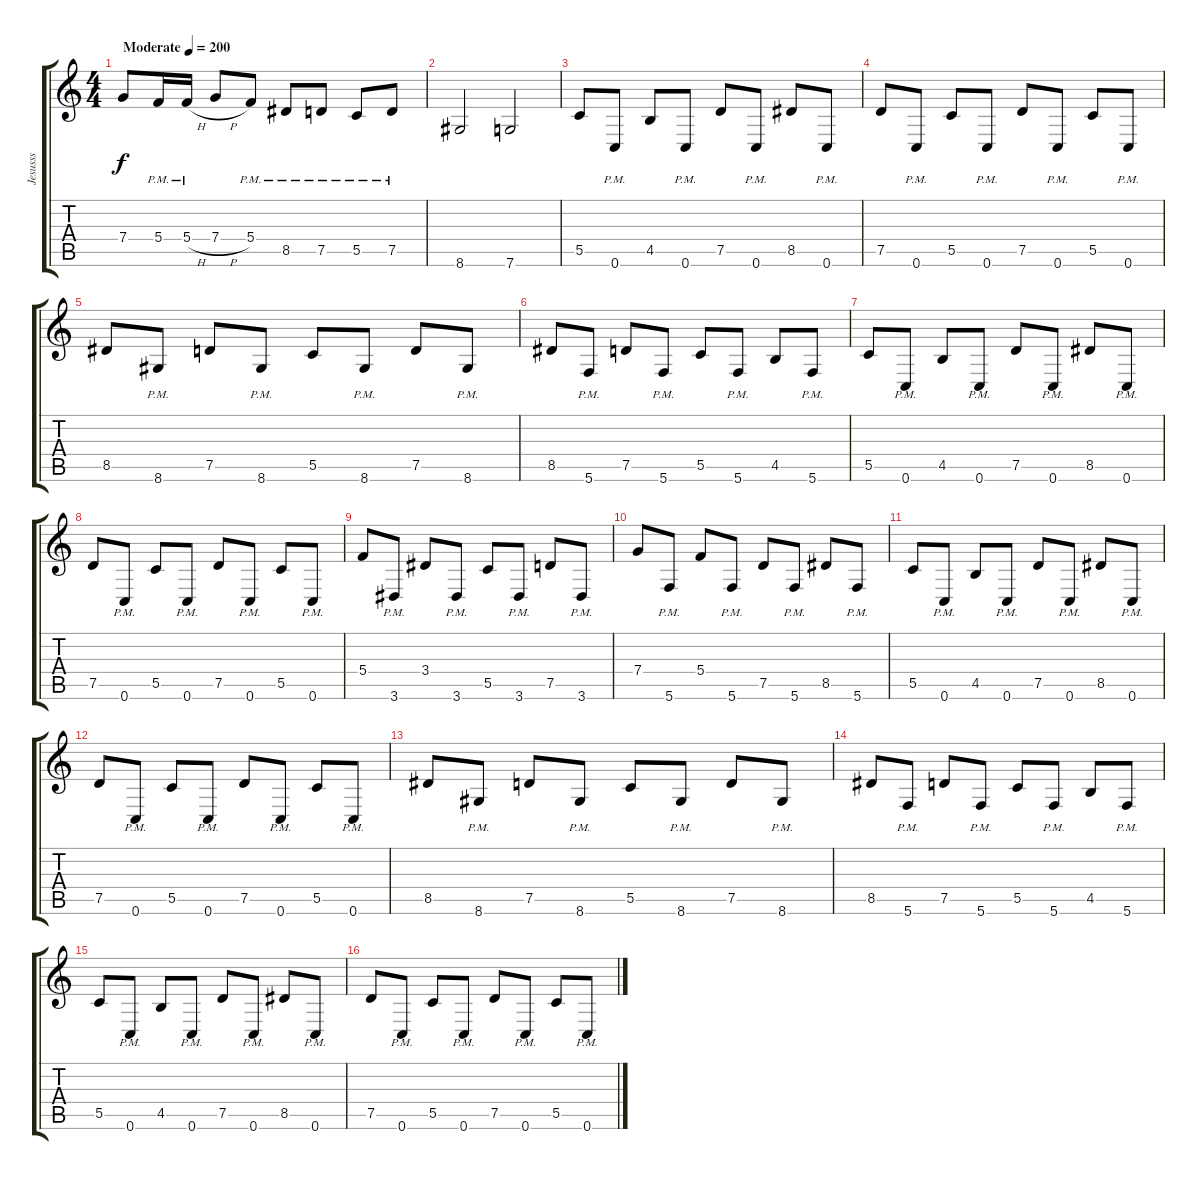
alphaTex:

\track ("Jesusss" "Jesusss") {instrument distortionguitar}
\staff {score tabs}
\tuning (D4 A3 F3 C3 G2 C2) {hide}
\ts (4 4)
\tempo (200 "Moderate")
\clef g2
\ks c
7.4.8{dy f instrument distortionguitar} 5.4{pm}.16 5.4{h pm}.16 7.4{h}.8 5.4{pm}.8 8.5{pm}.8 7.5{pm}.8 5.5{pm}.8 7.5{pm}.8 |
8.6.2 7.6.2 |
5.5.8 0.6{pm}.8 4.5.8 0.6{pm}.8 7.5.8 0.6{pm}.8 8.5.8 0.6{pm}.8 |
7.5.8 0.6{pm}.8 5.5.8 0.6{pm}.8 7.5.8 0.6{pm}.8 5.5.8 0.6{pm}.8 |
8.5.8 8.6{pm}.8 7.5.8 8.6{pm}.8 5.5.8 8.6{pm}.8 7.5.8 8.6{pm}.8 |
8.5.8 5.6{pm}.8 7.5.8 5.6{pm}.8 5.5.8 5.6{pm}.8 4.5.8 5.6{pm}.8 |
5.5.8 0.6{pm}.8 4.5.8 0.6{pm}.8 7.5.8 0.6{pm}.8 8.5.8 0.6{pm}.8 |
7.5.8 0.6{pm}.8 5.5.8 0.6{pm}.8 7.5.8 0.6{pm}.8 5.5.8 0.6{pm}.8 |
5.4.8 3.6{pm}.8 3.4.8 3.6{pm}.8 5.5.8 3.6{pm}.8 7.5.8 3.6{pm}.8 |
7.4.8 5.6{pm}.8 5.4.8 5.6{pm}.8 7.5.8 5.6{pm}.8 8.5.8 5.6{pm}.8 |
5.5.8 0.6{pm}.8 4.5.8 0.6{pm}.8 7.5.8 0.6{pm}.8 8.5.8 0.6{pm}.8 |
7.5.8 0.6{pm}.8 5.5.8 0.6{pm}.8 7.5.8 0.6{pm}.8 5.5.8 0.6{pm}.8 |
8.5.8 8.6{pm}.8 7.5.8 8.6{pm}.8 5.5.8 8.6{pm}.8 7.5.8 8.6{pm}.8 |
8.5.8 5.6{pm}.8 7.5.8 5.6{pm}.8 5.5.8 5.6{pm}.8 4.5.8 5.6{pm}.8 |
5.5.8 0.6{pm}.8 4.5.8 0.6{pm}.8 7.5.8 0.6{pm}.8 8.5.8 0.6{pm}.8 |
7.5.8 0.6{pm}.8 5.5.8 0.6{pm}.8 7.5.8 0.6{pm}.8 5.5.8 0.6{pm}.8
